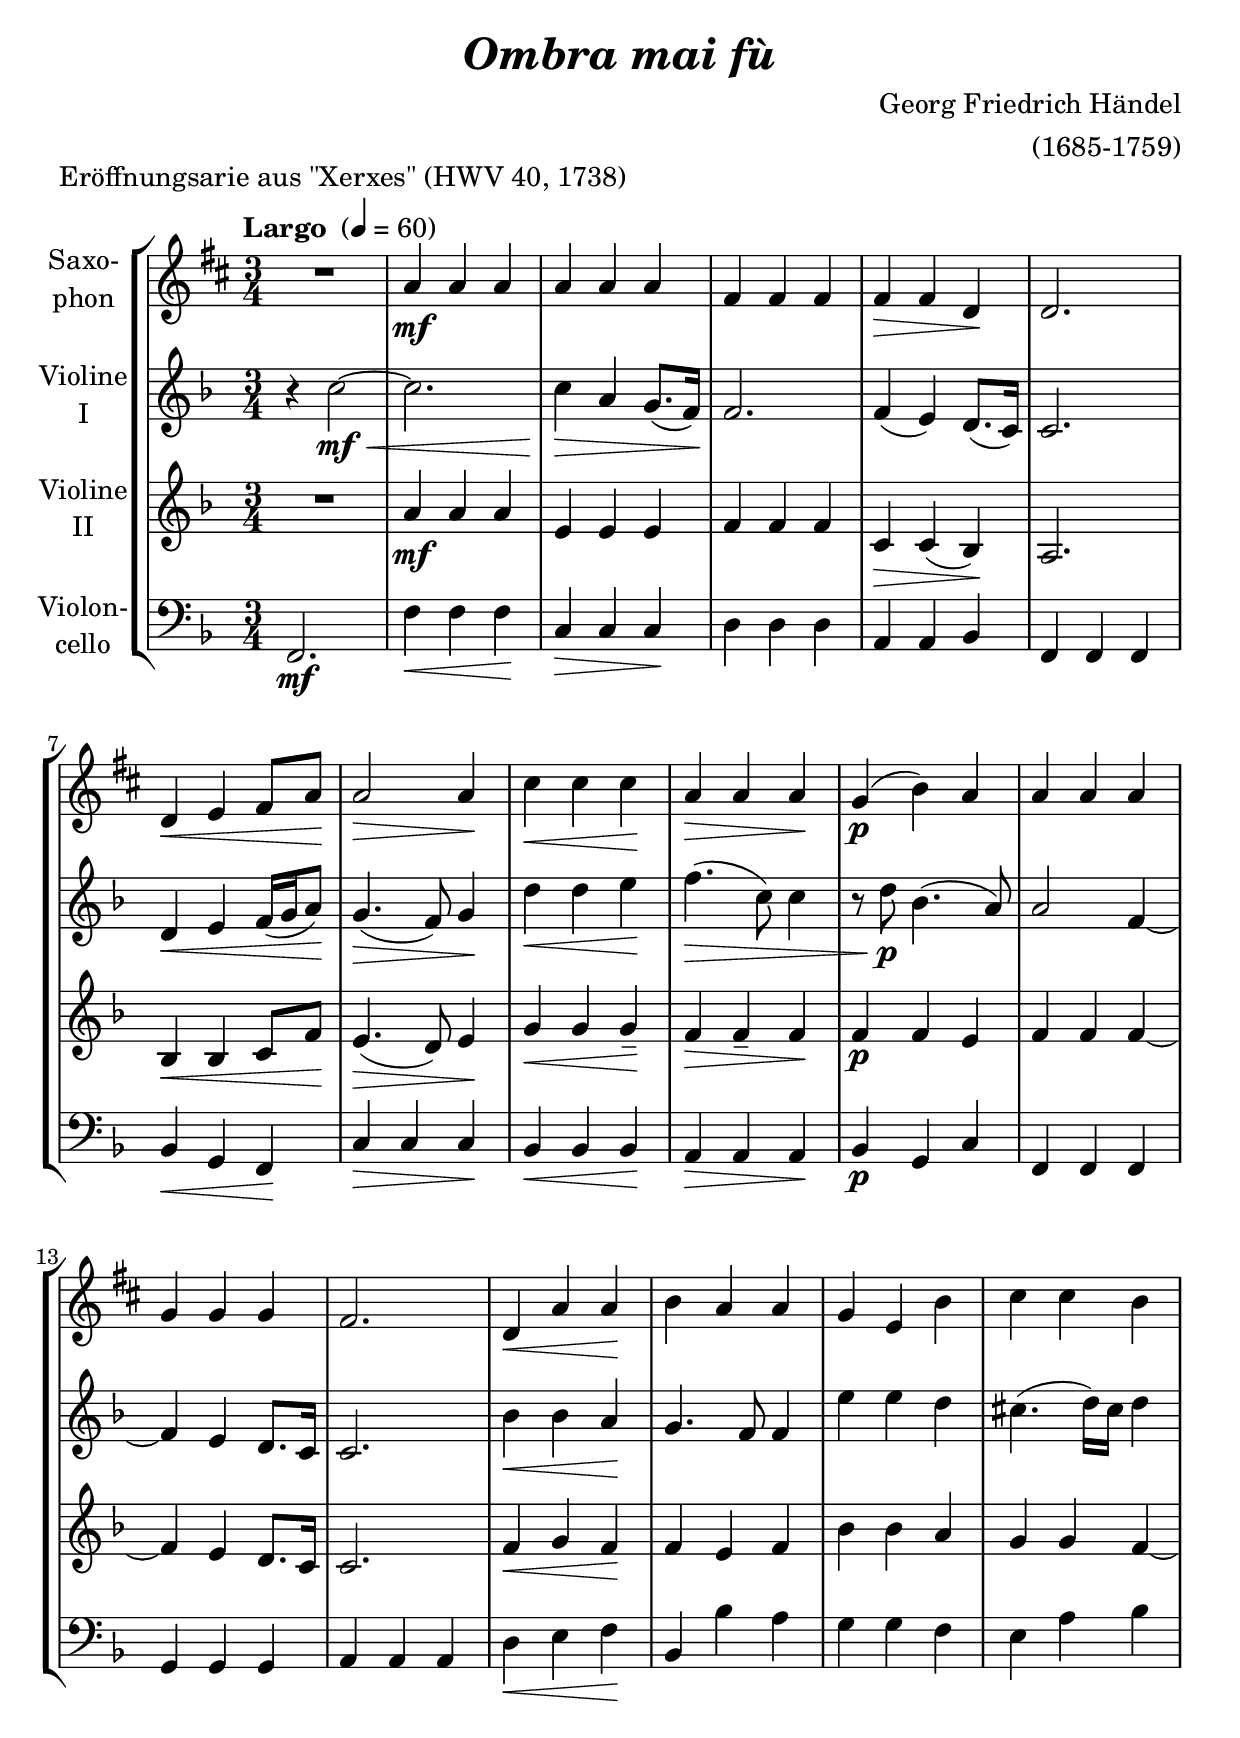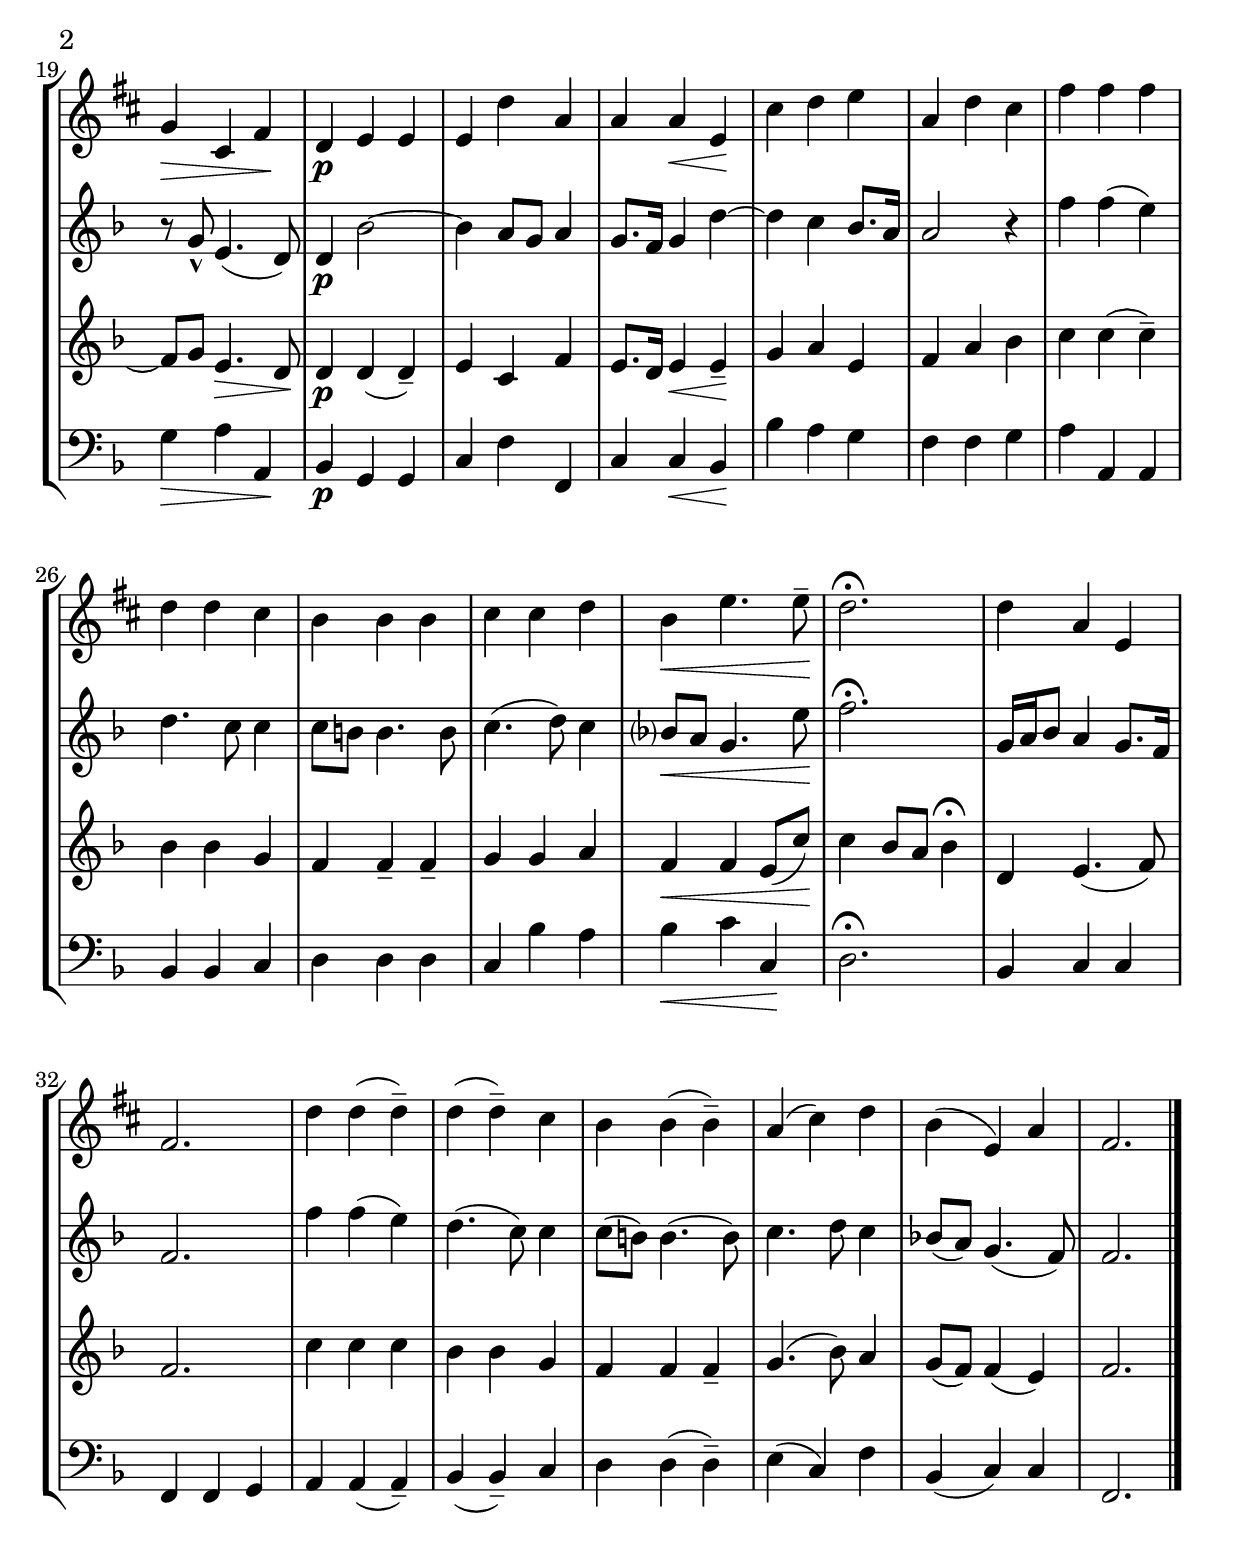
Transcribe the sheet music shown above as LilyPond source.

\version "2.18.2"
\include "deutsch.ly"
  
#(set-global-staff-size 24)

\header {
  title     = \markup \bold \italic "Ombra mai fù"
  composer  = "Georg Friedrich Händel"
  arranger  = "(1685-1759)"
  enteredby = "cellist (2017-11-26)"
  piece     = "Eröffnungsarie aus \"Xerxes\" (HWV 40, 1738)"
}

voiceconsts = {
  \key f \major
  \time 3/4
  \clef "treble"
%  \numericTimeSignature
  \compressFullBarRests
  % Set default beaming for all staves
  \set Timing.beamExceptions = #'()
  \set Timing.baseMoment     = #(ly:make-moment 1 4)
  \set Timing.beatStructure  = #'(1 1 1)
  \tempo "Largo " 4=60
}

micl = "clarinet"
mifl = "flute"
miob = "oboe"
mifh = "french horn"
misx = "tenor sax"
mist = "string ensemble 1"
%minstr = "accordion"
miba = "cello"

va = \relative c'' {
  \voiceconsts

  R2.
  c4\mf c c
  c c c
  a a a
  a\> a f\!
  f2.
  f4\< g a8 c\!
  c2\> c4\!
  e\< e e\!
  c\> c c\!
  b(\p d) c

  c c c
  b b b
  a2.
  f4\< c' c\!
  d c c
  b g d'
  e e d
  b\> e, a\!
  f\p g g
  g f' c
  c c\< g\!

  e' f g
  c, f e
  a a a
  f f e
  d d d
  e e f
  d\< g4. g8--\!
  f2.\fermata
  f4 c g
  a2.
  f'4 f( f)--

  f( f)-- e
  d d( d)--
  c( e) f
  d( g,) c
  a2. \bar "|."
}

vb = \relative c'' {
  \voiceconsts

  r4 c2~\mf\<
  c2.
  c4\!\> a g8.( f16)
  f2.\!
  f4( e) d8.( c16)
  c2.
  d4\< e f16( g a8)\!
  g4.(\> f8) g4\!
  d'\< d e\!
  f4.(\> c8) c4

  r8 d\p b4.( a8)
  a2 f4~
  f e d8. c16
  c2.
  b'4\< b a\!
  g4. f8 f4
  e' e d
  cis4.( d16) cis d4
  r8 g,-^ e4.( d8)

  d4\p b'2~
  b4 a8 g a4
  g8. f16 g4 d'~
  d c b8. a16
  a2 r4
  f' f( e)
  d4. c8 c4
  c8 h h4. h8
  c4.( d8) c4

  b?8\< a g4. e'8\!
  f2.\fermata
  g,16 a b8 a4 g8. f16
  f2.
  f'4 f( e)
  d4.( c8) c4
  c8( h) h4.( h8)
  c4. d8 c4
  b!8( a) g4.( f8)

  f2. \bar "|."
}

vc = \relative c'' {
  \voiceconsts

  R2.
  a4\mf a a
  e e e
  f f f
  c\> c( b)\!
  a2.
  b4\< b c8 f\!
  e4.(\> d8) e4\!
  g\< g g--\!
  f\> f-- f\!

  f\p f e
  f f f~
  f e d8. c16
  c2.
  f4\< g f\!
  f e f
  b b a
  g g f~
  f8 g e4.\> d8\!
  d4\p d( d)--

  e c f
  e8. d16 e4\< e--\!
  g a e
  f a b
  c c( c)--
  b b g
  f f-- f--
  g g a
  f\< f e8( c')\!

  c4 b8 a b4\fermata
  d, e4.( f8)
  f2.
  c'4 c c
  b b g
  f f f--
  g4.( b8) a4
  g8( f) f4( e)
  f2. \bar "|."
}

vd = \relative c, {
  \voiceconsts
  \clef "bass"

  f2.\mf
  f'4\< f f\!
  c\> c c\!
  d d d
  a a b
  f f f
  b\< g f\!
  c'\> c c\!
  b\< b b\!

  a\> a a\!
  b\p g c
  f, f f
  g g g
  a a a
  d\< e f\!
  b, b' a
  g g f
  e a b
  g\> a a,\!

  b\p g g
  c f f,
  c' c\< b\!
  b' a g
  f f g
  a a, a
  b b c
  d d d
  c b' a
  b\< c c,\!
  d2.\fermata

  b4 c c
  f, f g
  a a( a)--
  b( b)-- c
  d d( d)--
  e( c) f
  b,( c) c
  f,2. \bar "|."
}


music = \new StaffGroup <<
      \new Staff {
	\set Staff.midiInstrument = \misx
	\set Staff.instrumentName = \markup \center-column { "Saxo-" "phon" }
	\transpose f d { \va }
      }

      \new Staff {
	\set Staff.midiInstrument = \mist
	\set Staff.instrumentName = \markup \center-column { "Violine" "I" }
	\transpose f f { \vb }
      }

      \new Staff {
	\set Staff.midiInstrument = \mist
	\set Staff.instrumentName = \markup \center-column { "Violine" "II" }
	\transpose f f { \vc }
      }

      \new Staff {
	\set Staff.midiInstrument = \miba
	\set Staff.instrumentName = \markup \center-column { "Violon-" "cello" }
	\transpose f f { \vd }
      }
>>

\book {
  \score {
    \music
    \layout {}
  }

  \score {
    \unfoldRepeats \music

    \midi {
      \context {
        \Score
      }
    }
  }
}
